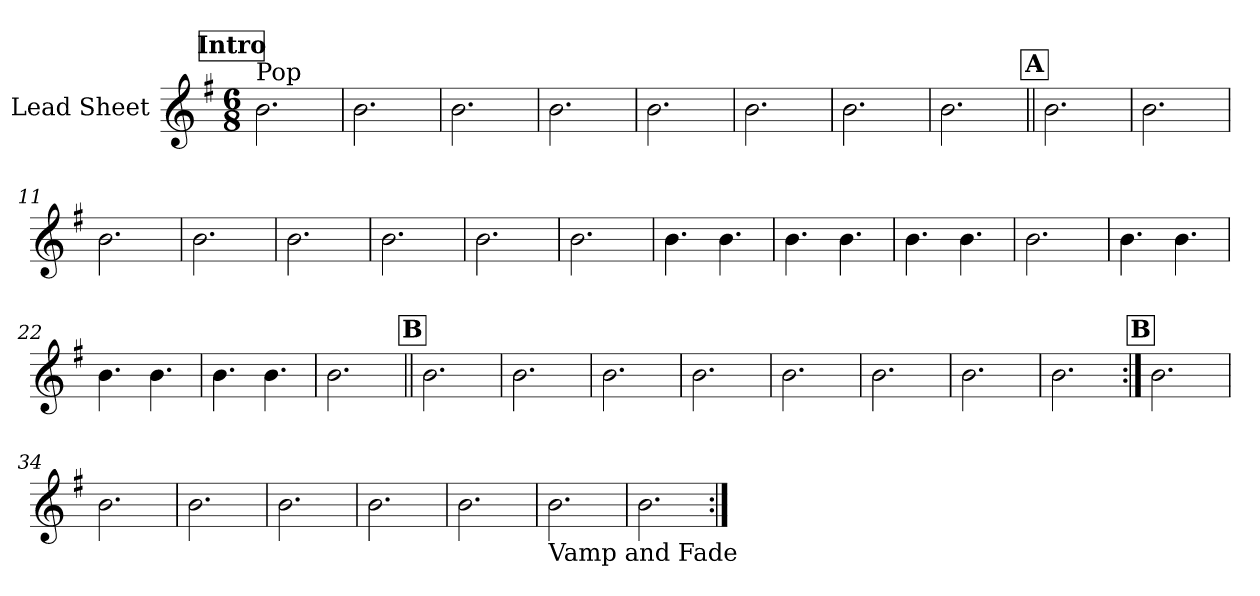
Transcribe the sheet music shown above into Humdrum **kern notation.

**kern
*part1
*staff1
*I"Lead Sheet
*clefG2
*k[f#]
*G:
*M6/8
*MM40
!!LO:REH:place=s1:a:fs=14:t=Intro
=1
!LO:TX:a:t=Pop
2.b\
=2
2.b\
=3
2.b\
=4
2.b\
!!LO:LB:g=z
=5
2.b\
=6
2.b\
=7
2.b\
=8
2.b\
!!LO:LB:g=z
!!LO:REH:place=s1:a:fs=14:t=A
=9||
2.b\
=10
2.b\
=11
2.b\
=12
2.b\
!!LO:LB:g=z
=13
2.b\
=14
2.b\
=15
2.b\
=16
2.b\
!!LO:LB:g=z
=17
4.b\
4.b\
=18
4.b\
4.b\
=19
4.b\
4.b\
=20
2.b\
!!LO:LB:g=z
=21
4.b\
4.b\
=22
4.b\
4.b\
=23
4.b\
4.b\
=24
2.b\
!!LO:LB:g=z
!!LO:REH:place=s1:a:fs=14:t=B
=25||
2.b\
=26
2.b\
=27
2.b\
=28
2.b\
!!LO:LB:g=z
=29
2.b\
=30
2.b\
=31
2.b\
=32
2.b\
!!LO:LB:g=z
!!LO:REH:place=s1:a:fs=14:t=B
=33:|!
2.b\
=34
2.b\
=35
2.b\
=36
2.b\
!!LO:LB:g=z
=37
2.b\
=38
2.b\
=39
!LO:TX:b:t=Vamp and Fade
2.b\
=40
2.b\
=:|!
*-
